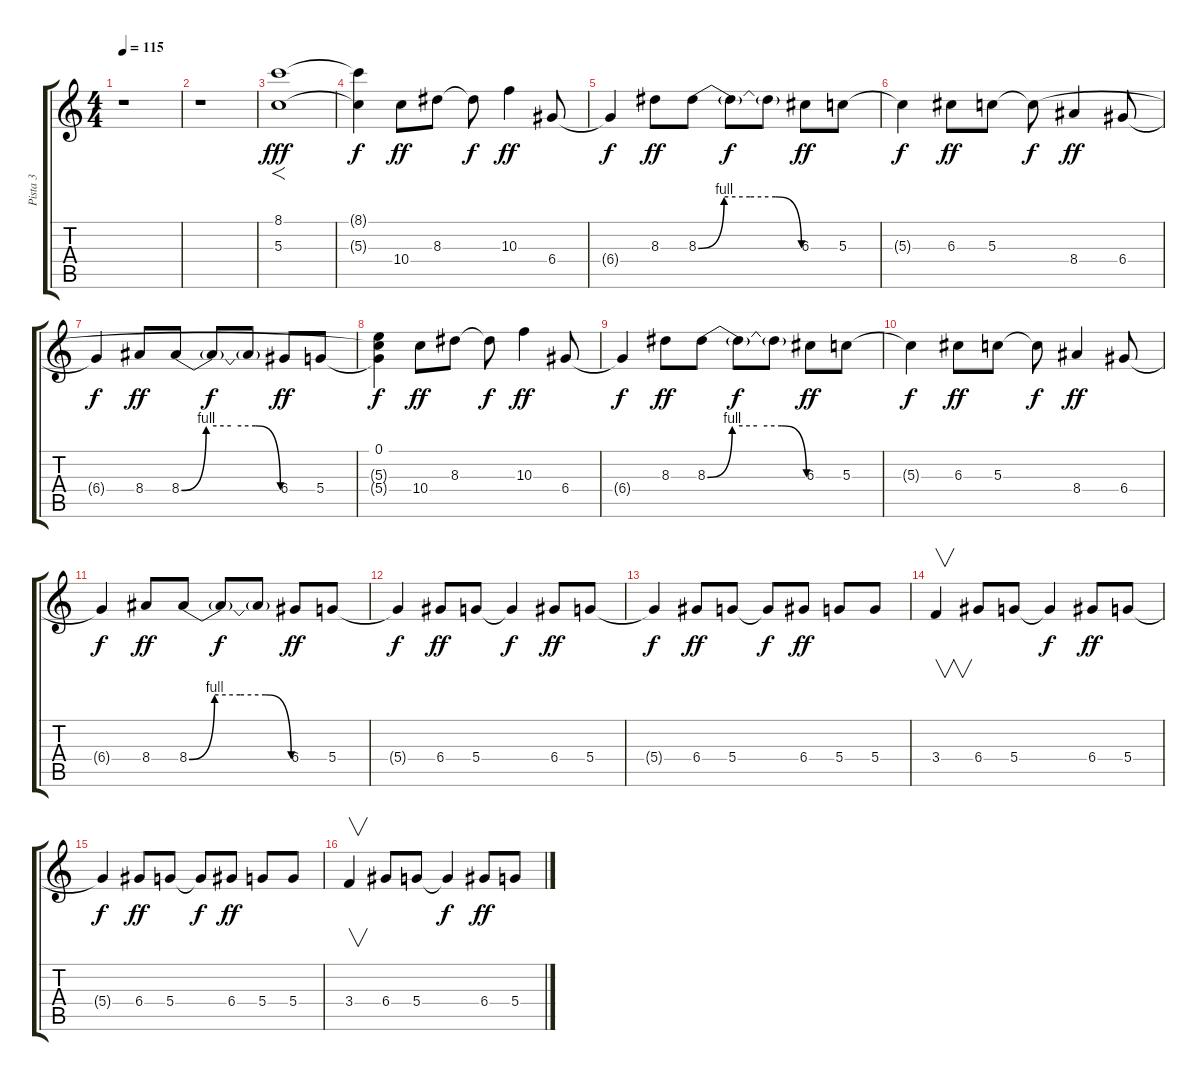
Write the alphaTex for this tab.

\track ("Pista 3" "Pista 3") {instrument overdrivenguitar}
\staff {score tabs}
\tuning (E4 B3 G3 D3 A2 E2) {hide}
\ts (4 4)
\tempo 115
\clef g2
\ks c
r.1{dy f} |
r.1 |
(8.1 5.3).1{f dy fff volume 16 instrument overdrivenguitar} |
(8.1{t} 5.3{t}).4{dy f} 10.4.8{dy ff volume 16 instrument overdrivenguitar} 8.3.8 8.3{t}.8{dy f} 10.3.4{dy ff} 6.4.8 |
6.4{t}.4{dy f} 8.3.8{dy ff} 8.3{be (custom 0 0 15 4 30 4 45 4 60 0)}.8 8.3{t}.8{dy f} 8.3{t}.8 6.3.8{dy ff} 5.3.8 |
5.3{t}.4{dy f} 6.3.8{dy ff} 5.3.8 5.3{t}.8{dy f} 8.4.4{dy ff} 6.4.8 |
6.4{t}.4{dy f} 8.4.8{dy ff} 8.4{be (custom 0 0 15 4 30 4 45 4 60 0)}.8 8.4{t}.8{dy f} 8.4{t}.8 6.4.8{dy ff} 5.4.8 |
(0.1 5.3{t} 5.4{t}).4{dy f} 10.4.8{dy ff} 8.3.8 8.3{t}.8{dy f} 10.3.4{dy ff} 6.4.8 |
6.4{t}.4{dy f} 8.3.8{dy ff} 8.3{be (custom 0 0 15 4 30 4 45 4 60 0)}.8 8.3{t}.8{dy f} 8.3{t}.8 6.3.8{dy ff} 5.3.8 |
5.3{t}.4{dy f} 6.3.8{dy ff} 5.3.8 5.3{t}.8{dy f} 8.4.4{dy ff} 6.4.8 |
6.4{t}.4{dy f} 8.4.8{dy ff} 8.4{be (custom 0 0 15 4 30 4 45 4 60 0)}.8 8.4{t}.8{dy f} 8.4{t}.8 6.4.8{dy ff} 5.4.8 |
5.4{t}.4{dy f volume 16 instrument overdrivenguitar} 6.4.8{dy ff} 5.4.8 5.4{t}.4{dy f} 6.4.8{dy ff} 5.4.8 |
5.4{t}.4{dy f} 6.4.8{dy ff} 5.4.8 5.4{t}.8{dy f} 6.4.8{dy ff} 5.4.8 5.4.8 |
3.4.4{v} 6.4.8 5.4.8 5.4{t}.4{dy f} 6.4.8{dy ff} 5.4.8 |
5.4{t}.4{dy f} 6.4.8{dy ff} 5.4.8 5.4{t}.8{dy f} 6.4.8{dy ff} 5.4.8 5.4.8 |
3.4.4{v} 6.4.8 5.4.8 5.4{t}.4{dy f} 6.4.8{dy ff} 5.4.8
